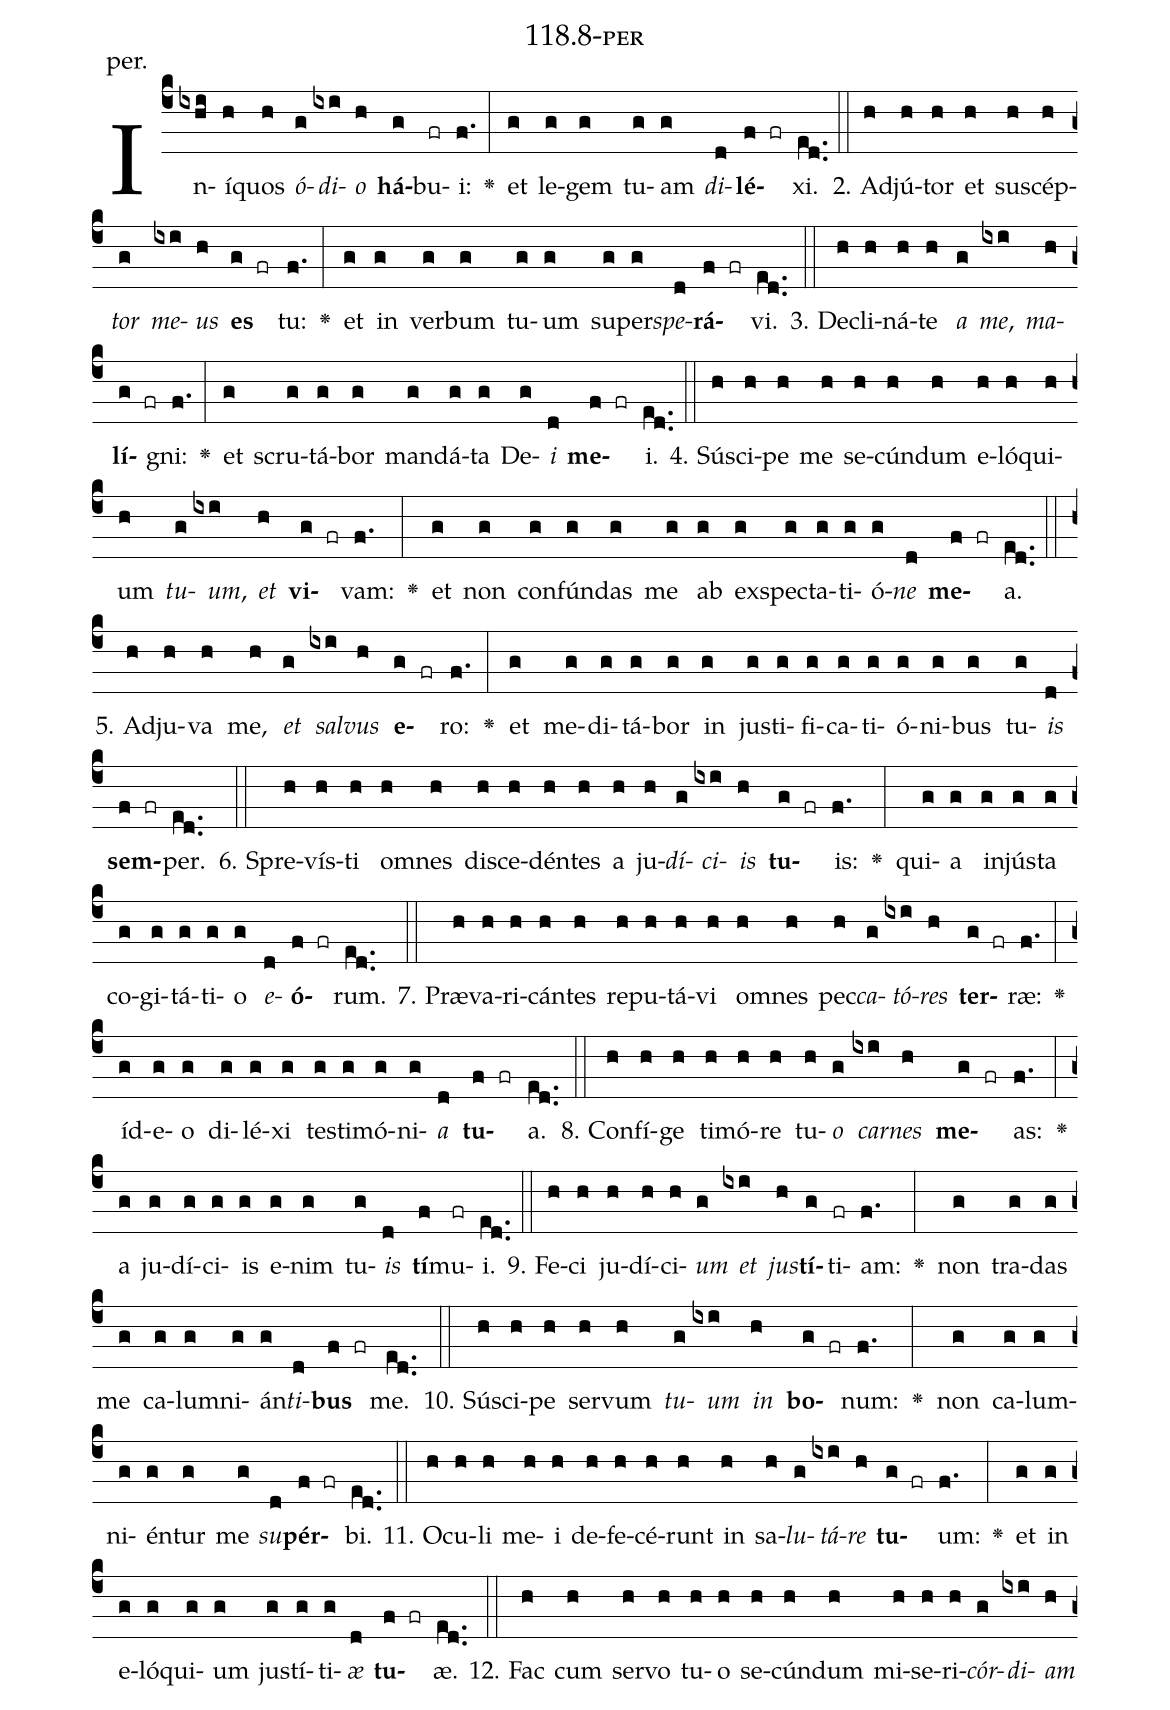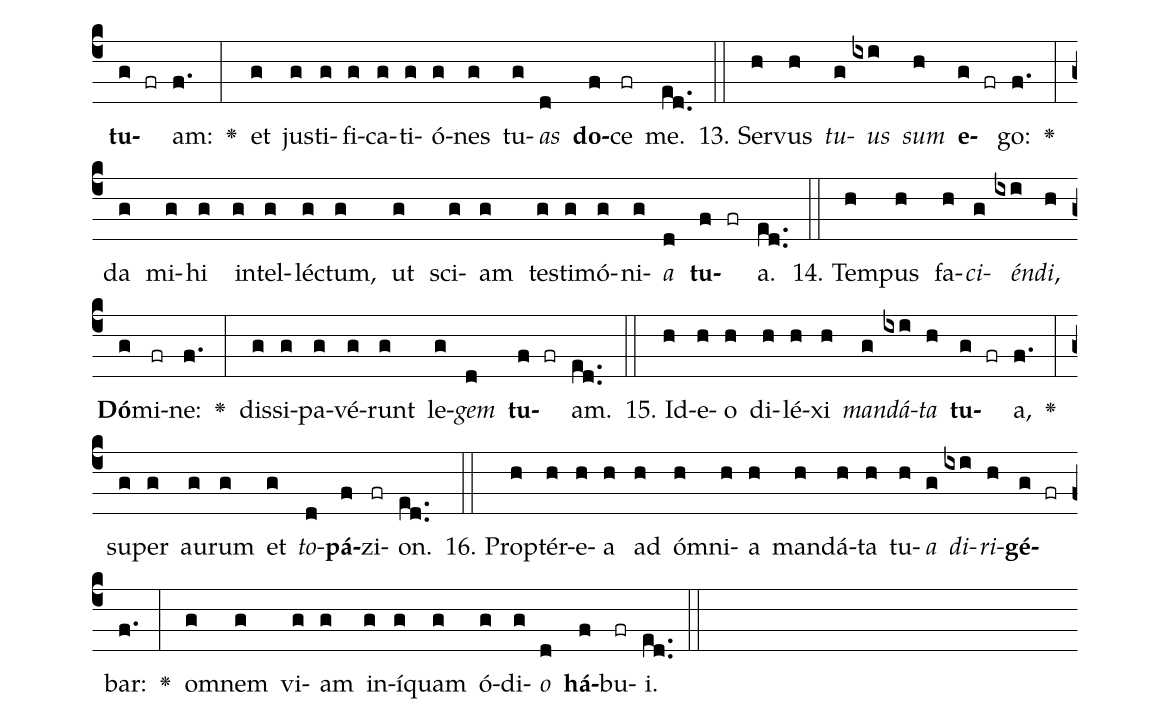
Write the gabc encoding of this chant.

name: 118.8-per;
annotation: per.;
%%
(c4)In(ixhi)í(h)quos(h) <i>ó</i>(g)<i>di</i>(ixi)<i>o</i>(h) <b>há</b>(g)bu(fr)i:(f.) <v>\greheightstar</v>(:) et(g) le(g)gem(g) tu(g)am(g) <i>di</i>(d)<b>lé</b>(f fr)xi.(ed..) (::)
2. Ad(h)jú(h)tor(h) et(h) su(h)scép(h)<i>tor</i>(g) <i>me</i>(ixi)<i>us</i>(h) <b>es</b>(g fr) tu:(f.) <v>\greheightstar</v>(:) et(g) in(g) ver(g)bum(g) tu(g)um(g) su(g)per(g)<i>spe</i>(d)<b>rá</b>(f fr)vi.(ed..) (::)
3. De(h)cli(h)ná(h)te(h) <i>a</i>(g) <i>me</i>,(ixi) <i>ma</i>(h)<b>lí</b>(g fr)gni:(f.) <v>\greheightstar</v>(:) et(g) scru(g)tá(g)bor(g) man(g)dá(g)ta(g) De(g)<i>i</i>(d) <b>me</b>(f fr)i.(ed..) (::)
4. Sú(h)sci(h)pe(h) me(h) se(h)cún(h)dum(h) e(h)ló(h)qui(h)um(h) <i>tu</i>(g)<i>um</i>,(ixi) <i>et</i>(h) <b>vi</b>(g fr)vam:(f.) <v>\greheightstar</v>(:) et(g) non(g) con(g)fún(g)das(g) me(g) ab(g) ex(g)spec(g)ta(g)ti(g)ó(g)<i>ne</i>(d) <b>me</b>(f fr)a.(ed..) (::)
5. Ad(h)ju(h)va(h) me,(h) <i>et</i>(g) <i>sal</i>(ixi)<i>vus</i>(h) <b>e</b>(g fr)ro:(f.) <v>\greheightstar</v>(:) et(g) me(g)di(g)tá(g)bor(g) in(g) jus(g)ti(g)fi(g)ca(g)ti(g)ó(g)ni(g)bus(g) tu(g)<i>is</i>(d) <b>sem</b>(f fr)per.(ed..) (::)
6. Spre(h)vís(h)ti(h) om(h)nes(h) di(h)sce(h)dén(h)tes(h) a(h) ju(h)<i>dí</i>(g)<i>ci</i>(ixi)<i>is</i>(h) <b>tu</b>(g fr)is:(f.) <v>\greheightstar</v>(:) qui(g)a(g) in(g)jús(g)ta(g) co(g)gi(g)tá(g)ti(g)o(g) <i>e</i>(d)<b>ó</b>(f fr)rum.(ed..) (::)
7. Præ(h)va(h)ri(h)cán(h)tes(h) re(h)pu(h)tá(h)vi(h) om(h)nes(h) pec(h)<i>ca</i>(g)<i>tó</i>(ixi)<i>res</i>(h) <b>ter</b>(g fr)ræ:(f.) <v>\greheightstar</v>(:) íd(g)e(g)o(g) di(g)lé(g)xi(g) tes(g)ti(g)mó(g)ni(g)<i>a</i>(d) <b>tu</b>(f fr)a.(ed..) (::)
8. Con(h)fí(h)ge(h) ti(h)mó(h)re(h) tu(h)<i>o</i>(g) <i>car</i>(ixi)<i>nes</i>(h) <b>me</b>(g fr)as:(f.) <v>\greheightstar</v>(:) a(g) ju(g)dí(g)ci(g)is(g) e(g)nim(g) tu(g)<i>is</i>(d) <b>tí</b>(f)mu(fr)i.(ed..) (::)
9. Fe(h)ci(h) ju(h)dí(h)ci(h)<i>um</i>(g) <i>et</i>(ixi) <i>jus</i>(h)<b>tí</b>(g)ti(fr)am:(f.) <v>\greheightstar</v>(:) non(g) tra(g)das(g) me(g) ca(g)lum(g)ni(g)án(g)<i>ti</i>(d)<b>bus</b>(f fr) me.(ed..) (::)
10. Sú(h)sci(h)pe(h) ser(h)vum(h) <i>tu</i>(g)<i>um</i>(ixi) <i>in</i>(h) <b>bo</b>(g fr)num:(f.) <v>\greheightstar</v>(:) non(g) ca(g)lum(g)ni(g)én(g)tur(g) me(g) <i>su</i>(d)<b>pér</b>(f fr)bi.(ed..) (::)
11. O(h)cu(h)li(h) me(h)i(h) de(h)fe(h)cé(h)runt(h) in(h) sa(h)<i>lu</i>(g)<i>tá</i>(ixi)<i>re</i>(h) <b>tu</b>(g fr)um:(f.) <v>\greheightstar</v>(:) et(g) in(g) e(g)ló(g)qui(g)um(g) jus(g)tí(g)ti(g)<i>æ</i>(d) <b>tu</b>(f fr)æ.(ed..) (::)
12. Fac(h) cum(h) ser(h)vo(h) tu(h)o(h) se(h)cún(h)dum(h) mi(h)se(h)ri(h)<i>cór</i>(g)<i>di</i>(ixi)<i>am</i>(h) <b>tu</b>(g fr)am:(f.) <v>\greheightstar</v>(:) et(g) jus(g)ti(g)fi(g)ca(g)ti(g)ó(g)nes(g) tu(g)<i>as</i>(d) <b>do</b>(f)ce(fr) me.(ed..) (::)
13. Ser(h)vus(h) <i>tu</i>(g)<i>us</i>(ixi) <i>sum</i>(h) <b>e</b>(g fr)go:(f.) <v>\greheightstar</v>(:) da(g) mi(g)hi(g) in(g)tel(g)léc(g)tum,(g) ut(g) sci(g)am(g) tes(g)ti(g)mó(g)ni(g)<i>a</i>(d) <b>tu</b>(f fr)a.(ed..) (::)
14. Tem(h)pus(h) fa(h)<i>ci</i>(g)<i>én</i>(ixi)<i>di</i>,(h) <b>Dó</b>(g)mi(fr)ne:(f.) <v>\greheightstar</v>(:) dis(g)si(g)pa(g)vé(g)runt(g) le(g)<i>gem</i>(d) <b>tu</b>(f fr)am.(ed..) (::)
15. Id(h)e(h)o(h) di(h)lé(h)xi(h) <i>man</i>(g)<i>dá</i>(ixi)<i>ta</i>(h) <b>tu</b>(g fr)a,(f.) <v>\greheightstar</v>(:) su(g)per(g) au(g)rum(g) et(g) <i>to</i>(d)<b>pá</b>(f)zi(fr)on.(ed..) (::)
16. Prop(h)tér(h)e(h)a(h) ad(h) óm(h)ni(h)a(h) man(h)dá(h)ta(h) tu(h)<i>a</i>(g) <i>di</i>(ixi)<i>ri</i>(h)<b>gé</b>(g fr)bar:(f.) <v>\greheightstar</v>(:) om(g)nem(g) vi(g)am(g) in(g)í(g)quam(g) ó(g)di(g)<i>o</i>(d) <b>há</b>(f)bu(fr)i.(ed..) (::)
